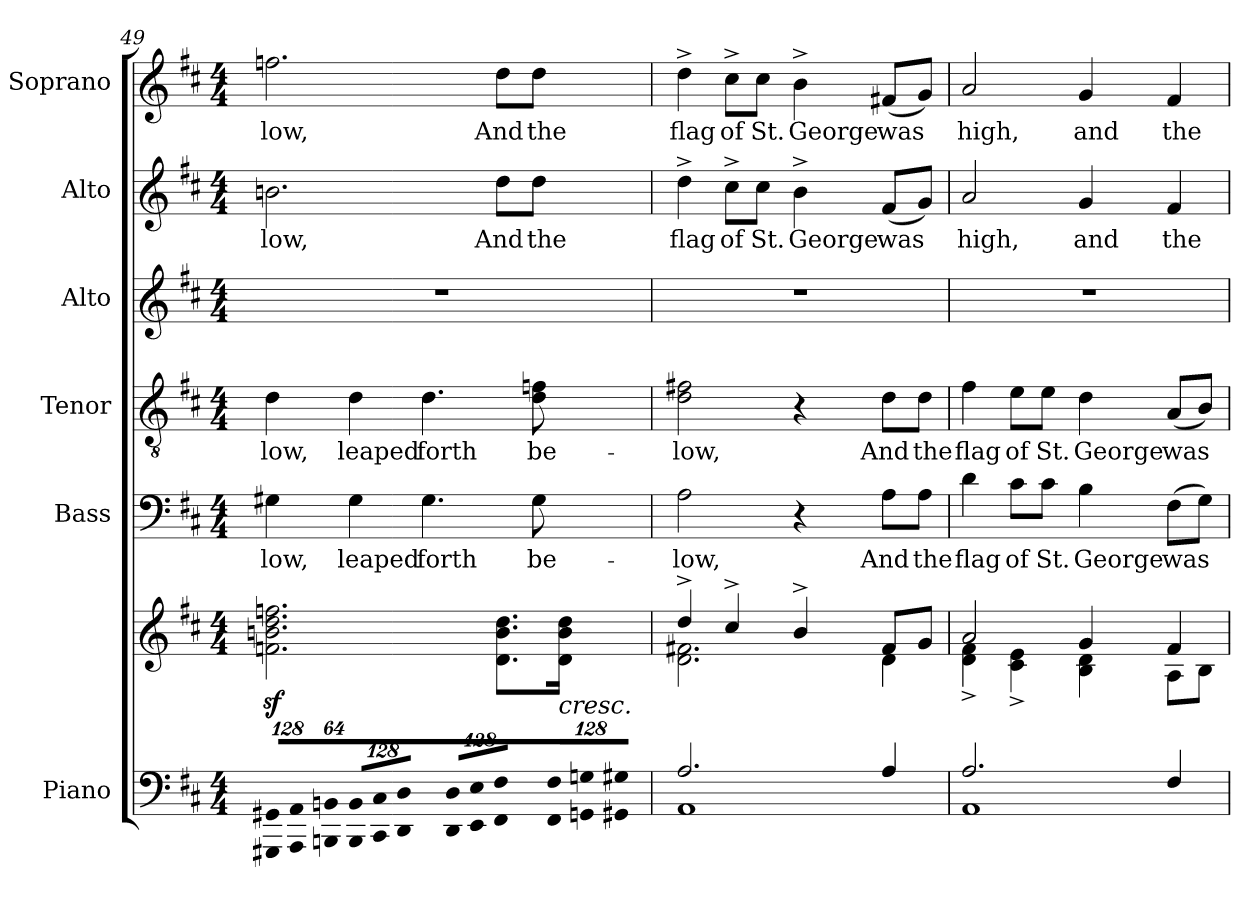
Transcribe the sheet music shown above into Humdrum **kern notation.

**kern	**kern	**dynam	**kern	**text	**kern	**text	**kern	**kern	**text	**kern	**text
*part6	*part6	*part6	*part5	*part5	*part4	*part4	*part3	*part2	*part2	*part1	*part1
*staff7	*staff6	*staff6/7	*staff5	*staff5	*staff4	*staff4	*staff3	*staff2	*staff2	*staff1	*staff1
*I"Piano	*	*	*I"Bass	*	*I"Tenor	*	*I"Alto	*I"Alto	*	*I"Soprano	*
*I'Pno.	*	*	*I'B.	*	*I'T.	*	*I'A.	*I'A.	*	*I'S.	*
*clefF4	*clefG2	*	*clefF4	*	*clefGv2	*	*clefG2	*clefG2	*	*clefG2	*
*	*	*	*	*	*ITrd7c12	*	*	*	*	*	*
*k[f#c#]	*k[f#c#]	*	*k[f#c#]	*	*k[f#c#]	*	*k[f#c#]	*k[f#c#]	*	*k[f#c#]	*
*D:	*D:	*	*D:	*	*D:	*	*D:	*D:	*	*D:	*
*M4/4	*M4/4	*	*M4/4	*	*M4/4	*	*M4/4	*M4/4	*	*M4/4	*
*Xbrackettup	*	*	*	*	*	*	*	*	*	*	*
=49	=49	=49	=49	=49	=49	=49	=49	=49	=49	=49	=49
!LO:N:vis=8	!	!	!	!	!	!	!	!	!	!	!
!	!	!	!	!LO:LY:b:color=#000000	!	!	!	!	!	!	!
!	!	!	!	!	!	!LO:LY:b:color=#000000	!	!	!	!	!
!	!	!	!	!	!	!	!	!	!LO:LY:b:color=#000000	!	!
!	!	!	!	!	!	!	!	!	!	!	!LO:LY:b:color=#000000
1024%85GGG#Xi/ 1024%85GG#XiL	2.fni\z 2.bniz 2.ddiz 2.ffniz	.	4G#Xi\	low,	4Di\	-low,	1r	2.bni\	-low,	2.ffni\	-low,
!LO:N:vis=8	!	!	!	!	!	!	!	!	!	!	!
1024%85AAAi/ 1024%85AAi	.	[	.	.	.	.	.	.	.	.	.
!LO:N:vis=8	!	!	!	!	!	!	!	!	!	!	!
512%43BBBni/ 512%43BBniJ	.	.	.	.	.	.	.	.	.	.	.
!LO:N:vis=8	!	!	!	!	!	!	!	!	!	!	!
!	!	!	!	!LO:LY:b:color=#000000	!	!	!	!	!	!	!
!	!	!	!	!	!	!LO:LY:b:color=#000000	!	!	!	!	!
1024%85BBBi/ 1024%85BBiL	.	.	4G#i\	leaped	4Di\	leaped	.	.	.	.	.
!LO:N:vis=8	!	!	!	!	!	!	!	!	!	!	!
1024%85CC#i/ 1024%85C#i	.	.	.	.	.	.	.	.	.	.	.
!LO:N:vis=8	!	!	!	!	!	!	!	!	!	!	!
512%43DDi/ 512%43DiJ	.	.	.	.	.	.	.	.	.	.	.
!LO:N:vis=8	!	!	!	!	!	!	!	!	!	!	!
!	!	!	!	!LO:LY:b:color=#000000	!	!	!	!	!	!	!
!	!	!	!	!	!	!LO:LY:b:color=#000000	!	!	!	!	!
1024%85DDi/ 1024%85DiL	.	.	4.G#i\	forth	4.Di\	forth	.	.	.	.	.
!LO:N:vis=8	!	!	!	!	!	!	!	!	!	!	!
1024%85EEi/ 1024%85Ei	.	.	.	.	.	.	.	.	.	.	.
!LO:N:vis=8	!	!	!	!	!	!	!	!	!	!	!
512%43FF#i/ 512%43F#iJ	.	.	.	.	.	.	.	.	.	.	.
!LO:N:vis=8	!	!	!	!	!	!	!	!	!	!	!
!	!	!	!	!	!	!	!	!	!LO:LY:b:color=#000000	!	!
!	!	!	!	!	!	!	!	!	!	!	!LO:LY:b:color=#000000
1024%85FF#i/ 1024%85F#iL	8.di\ 8.bi 8.ddiL	.	.	.	.	.	.	8ddi\L	And	8ddi\L	And
!LO:N:vis=8	!	!	!	!	!	!	!	!	!	!	!
1024%85GGni/ 1024%85Gni	.	.	.	.	.	.	.	.	.	.	.
!	!	!	!	!LO:LY:b:color=#000000	!	!	!	!	!	!	!
!	!	!	!	!	!	!LO:LY:b:color=#000000	!	!	!	!	!
!	!	!	!	!	!	!	!	!	!LO:LY:b:color=#000000	!	!
!	!	!	!	!	!	!	!	!	!	!	!LO:LY:b:color=#000000
.	.	.	8G#i\	be-	8Di\ 8Fni	be-	.	8ddi\J	the	8ddi\J	the
!LO:N:vis=8	!	!	!	!	!	!	!	!	!	!	!
512%43GG#Xi/ 512%43G#XiJ	.	.	.	.	.	.	.	.	.	.	.
!	!	!LO:HP:b	!	!	!	!	!	!	!	!	!
.	16di\ 16bi 16ddiJk	<	.	.	.	.	.	.	.	.	.
=50	=50	=50	=50	=50	=50	=50	=50	=50	=50	=50	=50
*^	*^	*	*	*	*	*	*	*	*	*	*
!	!	!	!	!	!	!LO:LY:b:color=#000000	!	!	!	!	!	!	!
!	!	!	!	!	!	!	!	!LO:LY:b:color=#000000	!	!	!	!	!
!	!	!	!	!	!	!	!	!	!	!	!LO:LY:b:color=#000000	!	!
!	!	!	!	!	!	!	!	!	!	!	!	!	!LO:LY:b:color=#000000
2.Ai/	1AAi	4dd^i/	2.di\ 2.f#Xi	.	2Ai\	-low,	2Di\ 2F#Xi	-low,	1r	4dd^i\	flag	4dd^i\	flag
!	!	!	!	!	!	!	!	!	!	!	!LO:LY:b:color=#000000	!	!
!	!	!	!	!	!	!	!	!	!	!	!	!	!LO:LY:b:color=#000000
.	.	4cc#^i/	.	.	.	.	.	.	.	8cc#^i\L	of	8cc#^i\L	of
!	!	!	!	!	!	!	!	!	!	!	!LO:LY:b:color=#000000	!	!
!	!	!	!	!	!	!	!	!	!	!	!	!	!LO:LY:b:color=#000000
.	.	.	.	.	.	.	.	.	.	8cc#i\J	St.	8cc#i\J	St.
!	!	!	!	!	!	!	!	!	!	!	!LO:LY:b:color=#000000	!	!
!	!	!	!	!	!	!	!	!	!	!	!	!	!LO:LY:b:color=#000000
.	.	4b^i/	.	.	4r	.	4r	.	.	4b^i\	George	4b^i\	George
!	!	!	!	!	!	!LO:LY:b:color=#000000	!	!	!	!	!	!	!
!	!	!	!	!	!	!	!	!LO:LY:b:color=#000000	!	!	!	!	!
!	!	!	!	!	!	!	!	!	!	!	!LO:LY:b:color=#000000	!	!
!	!	!	!	!	!	!	!	!	!	!	!	!	!LO:LY:b:color=#000000
4Ai/	.	8f#i/L	4di\	.	8Ai\L	And	8Di\L	And	.	(8f#i/L	was	(8f#Xi/L	was
!	!	!	!	!	!	!LO:LY:b:color=#000000	!	!	!	!	!	!	!
!	!	!	!	!	!	!	!	!LO:LY:b:color=#000000	!	!	!	!	!
.	.	8gi/J	.	.	8Ai\J	the	8Di\J	the	.	8gi/J)	.	8gi/J)	.
=51	=51	=51	=51	=51	=51	=51	=51	=51	=51	=51	=51	=51	=51
!	!	!	!	!	!	!LO:LY:b:color=#000000	!	!	!	!	!	!	!
!	!	!	!	!	!	!	!	!LO:LY:b:color=#000000	!	!	!	!	!
!	!	!	!	!	!	!	!	!	!	!	!LO:LY:b:color=#000000	!	!
!	!	!	!	!	!	!	!	!	!	!	!	!	!LO:LY:b:color=#000000
2.Ai/	1AAi	2ai/	4di\^ 4f#i^	.	4di\	flag	4F#i\	flag	1r	2ai/	high,	2ai/	high,
!	!	!	!	!	!	!LO:LY:b:color=#000000	!	!	!	!	!	!	!
!	!	!	!	!	!	!	!	!LO:LY:b:color=#000000	!	!	!	!	!
.	.	.	4c#i\^ 4ei^	.	8c#i\L	of	8Ei\L	of	.	.	.	.	.
!	!	!	!	!	!	!LO:LY:b:color=#000000	!	!	!	!	!	!	!
!	!	!	!	!	!	!	!	!LO:LY:b:color=#000000	!	!	!	!	!
.	.	.	.	.	8c#i\J	St.	8Ei\J	St.	.	.	.	.	.
!	!	!	!	!	!	!LO:LY:b:color=#000000	!	!	!	!	!	!	!
!	!	!	!	!	!	!	!	!LO:LY:b:color=#000000	!	!	!	!	!
!	!	!	!	!	!	!	!	!	!	!	!LO:LY:b:color=#000000	!	!
!	!	!	!	!	!	!	!	!	!	!	!	!	!LO:LY:b:color=#000000
.	.	4gi/	4Bi\ 4di	.	4Bi\	George	4Di\	George	.	4gi/	and	4gi/	and
!	!	!	!	!	!	!LO:LY:b:color=#000000	!	!	!	!	!	!	!
!	!	!	!	!	!	!	!	!LO:LY:b:color=#000000	!	!	!	!	!
!	!	!	!	!	!	!	!	!	!	!	!LO:LY:b:color=#000000	!	!
!	!	!	!	!	!	!	!	!	!	!	!	!	!LO:LY:b:color=#000000
4F#i/	.	4f#i/	8Ai\L	.	(8F#i\L	was	(8AAi/L	was	.	4f#i/	the	4f#i/	the
.	.	.	8Bi\J	.	8Gi\J)	.	8BBi/J)	.	.	.	.	.	.
*v	*v	*	*	*	*	*	*	*	*	*	*	*	*
*	*v	*v	*	*	*	*	*	*	*	*	*	*
=	=	=	=	=	=	=	=	=	=	=	=
*-	*-	*-	*-	*-	*-	*-	*-	*-	*-	*-	*-
